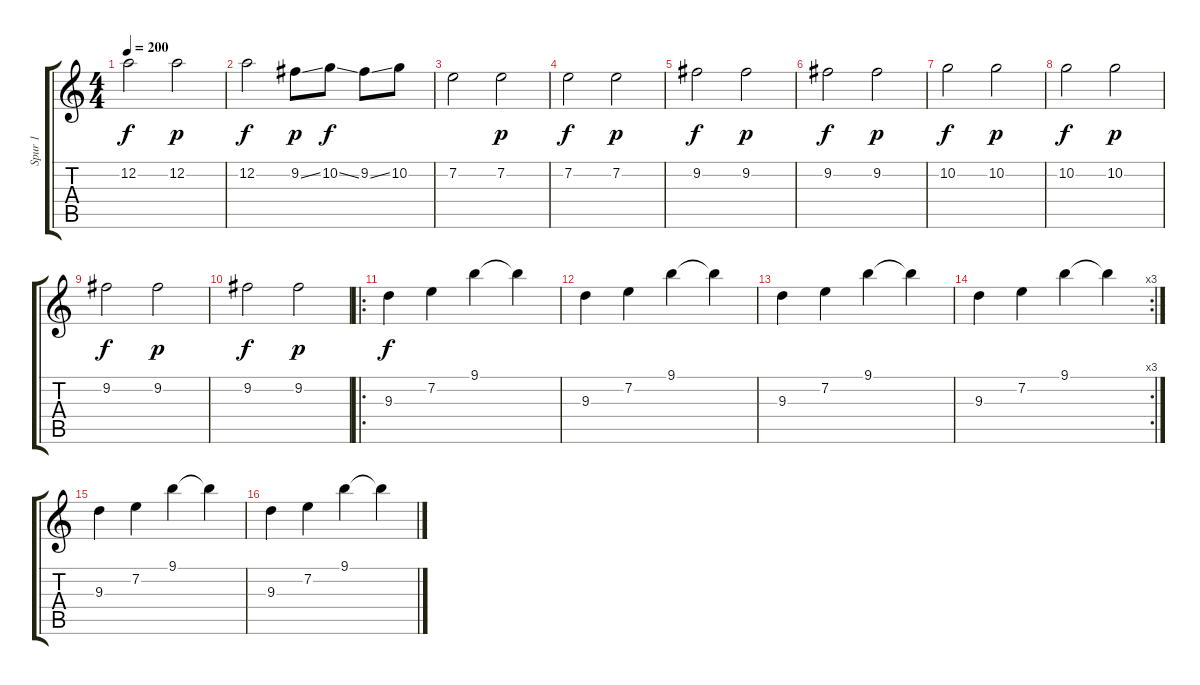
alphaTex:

\track ("Spur 1" "Spur 1") {instrument electricguitarclean}
\staff {score tabs}
\tuning (D4 A3 F3 C3 G2 C2) {hide}
\ts (4 4)
\tempo 200
\clef g2
\ks c
12.2.2{dy f} 12.2.2{dy p} |
12.2.2{dy f} 9.2{ss}.8{dy p} 10.2{ss}.8{dy f} 9.2{ss}.8 10.2.8 |
7.2.2 7.2.2{dy p} |
7.2.2{dy f} 7.2.2{dy p} |
9.2.2{dy f} 9.2.2{dy p} |
9.2.2{dy f} 9.2.2{dy p} |
10.2.2{dy f} 10.2.2{dy p} |
10.2.2{dy f} 10.2.2{dy p} |
9.2.2{dy f} 9.2.2{dy p} |
9.2.2{dy f} 9.2.2{dy p} |
\ro
9.3.4{dy f} 7.2.4 9.1.4 9.1{t}.4 |
9.3.4 7.2.4 9.1.4 9.1{t}.4 |
9.3.4 7.2.4 9.1.4 9.1{t}.4 |
\rc 3
9.3.4 7.2.4 9.1.4 9.1{t}.4 |
9.3.4 7.2.4 9.1.4 9.1{t}.4 |
9.3.4 7.2.4 9.1.4 9.1{t}.4
